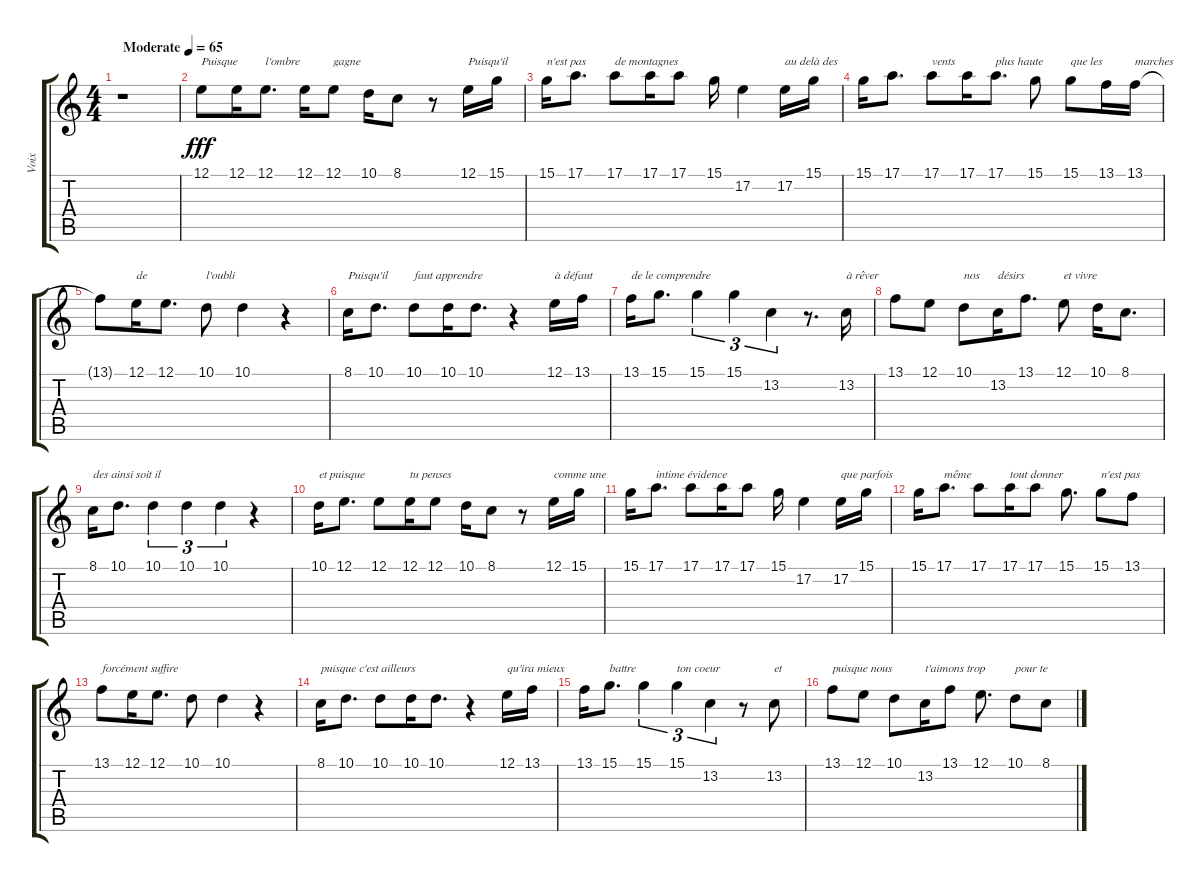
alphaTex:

\track ("Voix" "Voix") {instrument synthvoice}
\staff {score tabs}
\tuning (E4 B3 G3 D3 A2 E2) {hide}
\ts (4 4)
\tempo (65 "Moderate")
\clef g2
\ks c
r.1{dy fff instrument synthvoice} |
12.1.8{txt "Puisque"} 12.1.16 12.1.8{d txt "l'ombre"} 12.1.16 12.1.8{txt "gagne"} 10.1.16 8.1.8 r.8 12.1.16{txt "Puisqu'il"} 15.1.16 |
15.1.16{txt "n'est pas"} 17.1.8{d} 17.1.8{txt "de montagnes"} 17.1.16 17.1.8 15.1.16 17.2.4 17.2.16{txt "au delà des "} 15.1.16 |
15.1.16 17.1.8{d} 17.1.8{txt "vents"} 17.1.16 17.1.8{d txt "plus haute"} 15.1.8 15.1.8{txt "que les"} 13.1.16 13.1.16{txt "marches"} |
13.1{t}.8 12.1.16{txt "de"} 12.1.8{d} 10.1.8{txt "l'oubli"} 10.1.4 r.4 |
8.1.16{txt "Puisqu'il"} 10.1.8{d} 10.1.8{txt "faut apprendre"} 10.1.16 10.1.8{d} r.4 12.1.16{txt "à défaut"} 13.1.16 |
13.1.16{txt "de le comprendre"} 15.1.8{d} 15.1.4{tu (3 2)} 15.1.4{tu (3 2)} 13.2.4{tu (3 2)} r.8{d} 13.2.16{txt "à rêver"} |
13.1.8 12.1.8 10.1.8{txt "nos "} 13.2.16{txt "désirs"} 13.1.8{d} 12.1.8{txt "et vivre"} 10.1.16 8.1.8{d} |
8.1.16{txt "des ainsi soit il"} 10.1.8{d} 10.1.4{tu (3 2)} 10.1.4{tu (3 2)} 10.1.4{tu (3 2)} r.4 |
10.1.16{txt "et puisque"} 12.1.8{d} 12.1.8 12.1.16{txt "tu penses"} 12.1.8 10.1.16 8.1.8 r.8 12.1.16{txt "comme une"} 15.1.16 |
15.1.16 17.1.8{d txt "intime évidence"} 17.1.8 17.1.16 17.1.8 15.1.16 17.2.4 17.2.16{txt "que parfois"} 15.1.16 |
15.1.16 17.1.8{d txt "même"} 17.1.8 17.1.16{txt "tout donner"} 17.1.8 15.1.8{d} 15.1.8{txt "n'est pas"} 13.1.8 |
13.1.8{txt "forcément suffire"} 12.1.16 12.1.8{d} 10.1.8 10.1.4 r.4 |
8.1.16{txt "puisque c'est ailleurs"} 10.1.8{d} 10.1.8 10.1.16 10.1.8{d} r.4 12.1.16{txt "qu'ira mieux"} 13.1.16 |
13.1.16 15.1.8{d txt "battre"} 15.1.4{tu (3 2)} 15.1.4{tu (3 2) txt "ton coeur"} 13.2.4{tu (3 2)} r.8 13.2.8{txt "et "} |
13.1.8{txt "puisque nous"} 12.1.8 10.1.8 13.2.16{txt "t'aimons trop"} 13.1.8 12.1.8{d} 10.1.8{txt "pour te"} 8.1.8
